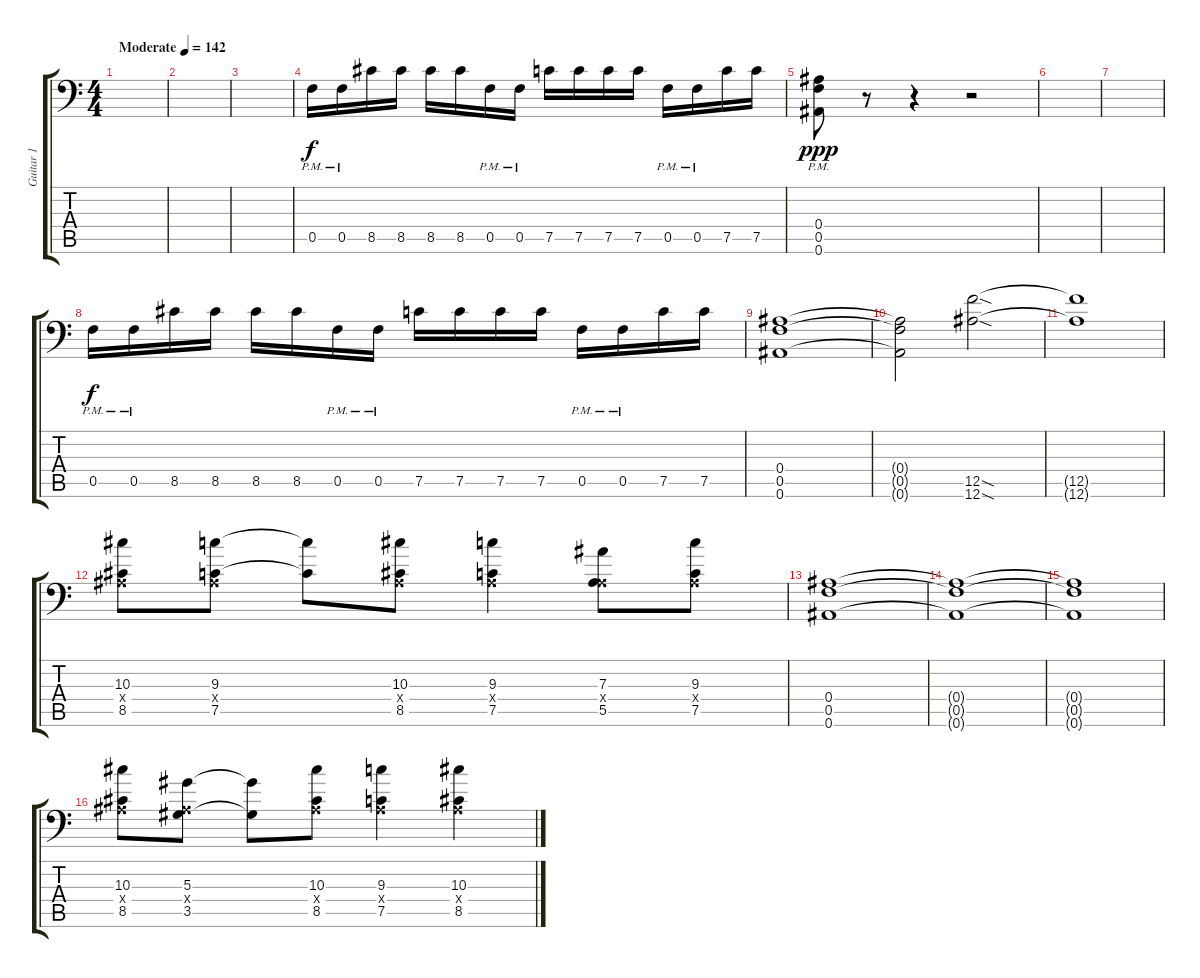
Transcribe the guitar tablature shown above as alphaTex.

\track ("Guitar 1" "Guitar 1") {instrument distortionguitar}
\staff {score tabs}
\tuning (C4 G3 Eb3 Bb2 F2 Bb1) {hide}
\ts (4 4)
\tempo (142 "Moderate")
\clef f4
\ks c
|
|
|
0.5{pm}.16 0.5{pm}.16 8.5.16 8.5.16 8.5.16 8.5.16 0.5{pm}.16 0.5{pm}.16 7.5.16 7.5.16 7.5.16 7.5.16 0.5{pm}.16 0.5{pm}.16 7.5.16 7.5.16 |
(0.4{pm} 0.5{pm} 0.6{pm}).8{dy ppp} r.8 r.4 r.2 |
|
|
0.5{pm}.16{dy f} 0.5{pm}.16 8.5.16 8.5.16 8.5.16 8.5.16 0.5{pm}.16 0.5{pm}.16 7.5.16 7.5.16 7.5.16 7.5.16 0.5{pm}.16 0.5{pm}.16 7.5.16 7.5.16 |
(0.4 0.5 0.6).1 |
(0.4{t} 0.5{t} 0.6{t}).2 (12.5{sod} 12.6{sod}).2 |
(12.5{t} 12.6{t}).1 |
(10.3 0.4{x} 8.5).8 (9.3 0.4{x} 7.5).8 (9.3{t} 7.5{t}).8 (10.3 0.4{x} 8.5).8 (9.3 0.4{x} 7.5).4 (7.3 0.4{x} 5.5).8 (9.3 0.4{x} 7.5).8 |
(0.4 0.5 0.6).1 |
(0.4{t} 0.5{t} 0.6{t}).1 |
(0.4{t} 0.5{t} 0.6{t}).1 |
(10.3 0.4{x} 8.5).8 (5.3 0.4{x} 3.5).8 (5.3{t} 3.5{t}).8 (10.3 0.4{x} 8.5).8 (9.3 0.4{x} 7.5).4 (10.3 0.4{x} 8.5).4
